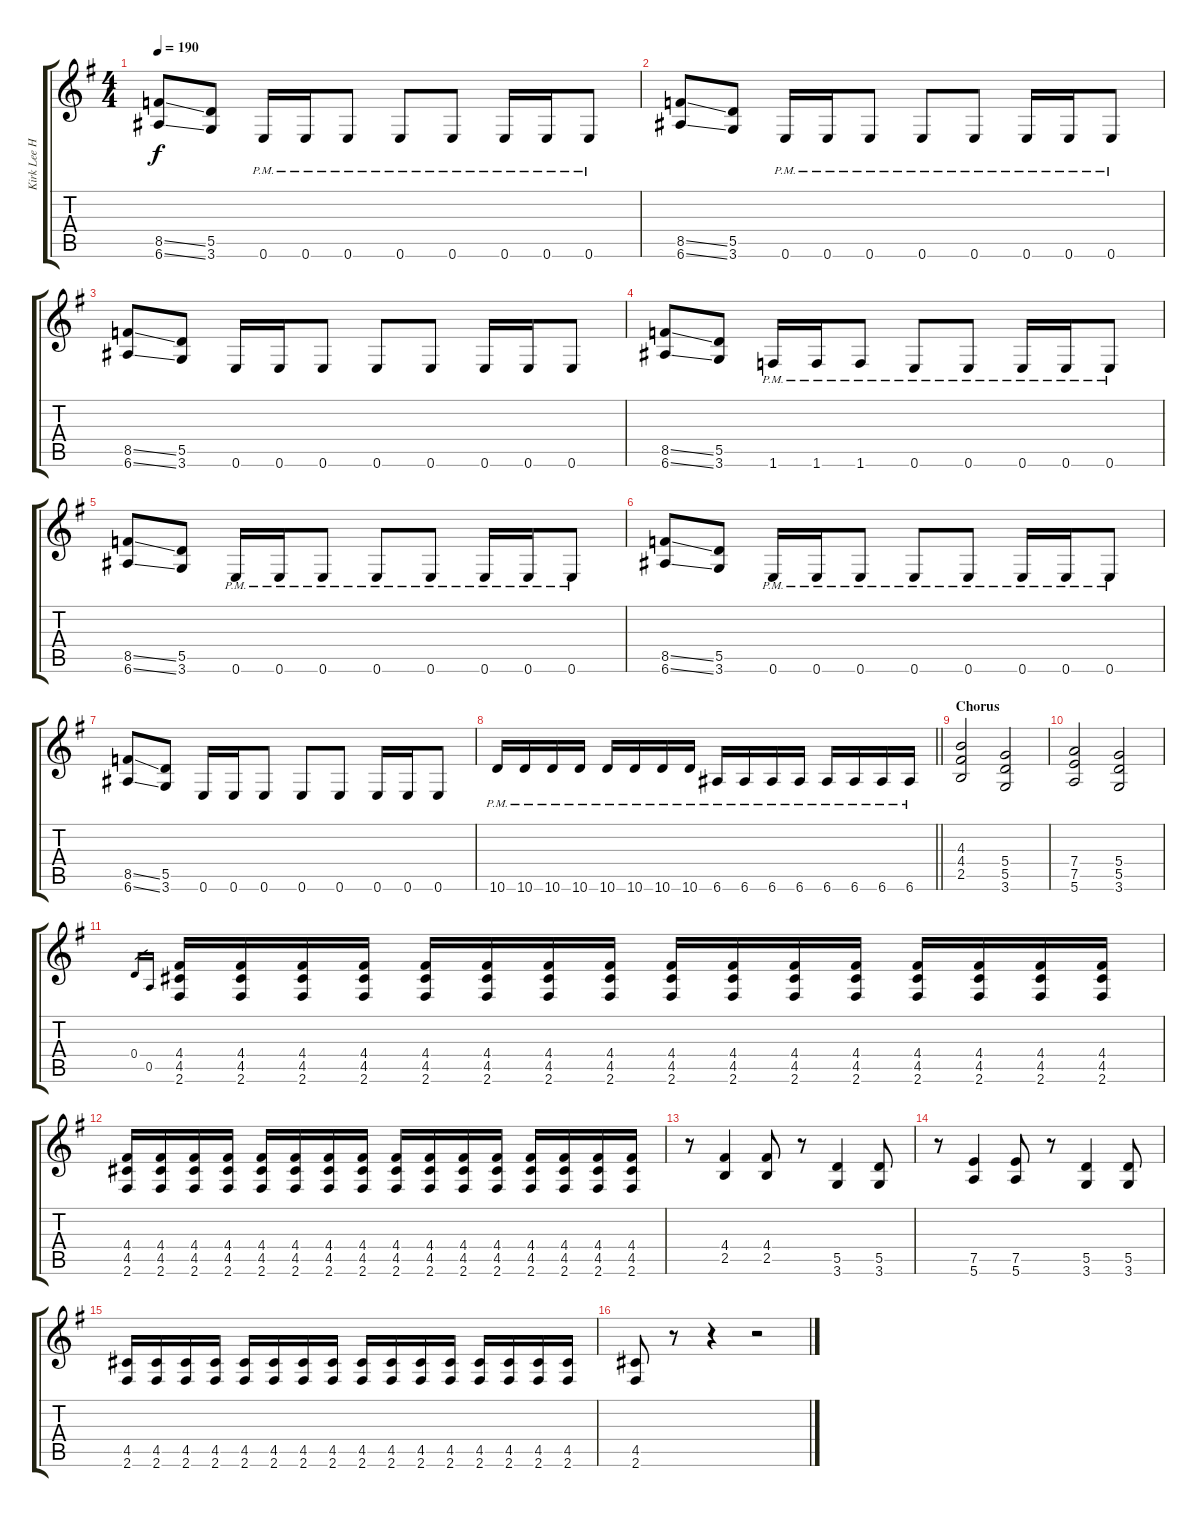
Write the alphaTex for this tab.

\track ("Kirk Lee Hammett - Lead Guitar" "Kirk Lee H") {instrument distortionguitar}
\staff {score tabs}
\tuning (E4 B3 G3 D3 A2 E2) {hide}
\ts (4 4)
\tempo 190
\clef g2
\ks eminor
(8.5{ss} 6.6{ss}).8{dy f} (5.5 3.6).8 0.6{pm}.16 0.6{pm}.16 0.6{pm}.8 0.6{pm}.8 0.6{pm}.8 0.6{pm}.16 0.6{pm}.16 0.6{pm}.8 |
(8.5{ss} 6.6{ss}).8 (5.5 3.6).8 0.6{pm}.16 0.6{pm}.16 0.6{pm}.8 0.6{pm}.8 0.6{pm}.8 0.6{pm}.16 0.6{pm}.16 0.6{pm}.8 |
(8.5{ss} 6.6{ss}).8 (5.5 3.6).8 0.6.16 0.6.16 0.6.8 0.6.8 0.6.8 0.6.16 0.6.16 0.6.8 |
(8.5{ss} 6.6{ss}).8 (5.5 3.6).8 1.6{pm}.16 1.6{pm}.16 1.6{pm}.8 0.6{pm}.8 0.6{pm}.8 0.6{pm}.16 0.6{pm}.16 0.6{pm}.8 |
(8.5{ss} 6.6{ss}).8 (5.5 3.6).8 0.6{pm}.16 0.6{pm}.16 0.6{pm}.8 0.6{pm}.8 0.6{pm}.8 0.6{pm}.16 0.6{pm}.16 0.6{pm}.8 |
(8.5{ss} 6.6{ss}).8 (5.5 3.6).8 0.6{pm}.16 0.6{pm}.16 0.6{pm}.8 0.6{pm}.8 0.6{pm}.8 0.6{pm}.16 0.6{pm}.16 0.6{pm}.8 |
(8.5{ss} 6.6{ss}).8 (5.5 3.6).8 0.6.16 0.6.16 0.6.8 0.6.8 0.6.8 0.6.16 0.6.16 0.6.8 |
\barLineRight lightlight
10.6{pm}.16 10.6{pm}.16 10.6{pm}.16 10.6{pm}.16 10.6{pm}.16 10.6{pm}.16 10.6{pm}.16 10.6{pm}.16 6.6{pm}.16 6.6{pm}.16 6.6{pm}.16 6.6{pm}.16 6.6{pm}.16 6.6{pm}.16 6.6{pm}.16 6.6{pm}.16 |
\section ("" "Chorus")
(4.3 4.4 2.5).2 (5.4 5.5 3.6).2 |
(7.4 7.5 5.6).2 (5.4 5.5 3.6).2 |
0.4.16{gr} 0.5.16{gr} (4.4 4.5 2.6).16 (4.4 4.5 2.6).16 (4.4 4.5 2.6).16 (4.4 4.5 2.6).16 (4.4 4.5 2.6).16 (4.4 4.5 2.6).16 (4.4 4.5 2.6).16 (4.4 4.5 2.6).16 (4.4 4.5 2.6).16 (4.4 4.5 2.6).16 (4.4 4.5 2.6).16 (4.4 4.5 2.6).16 (4.4 4.5 2.6).16 (4.4 4.5 2.6).16 (4.4 4.5 2.6).16 (4.4 4.5 2.6).16 |
(4.4 4.5 2.6).16 (4.4 4.5 2.6).16 (4.4 4.5 2.6).16 (4.4 4.5 2.6).16 (4.4 4.5 2.6).16 (4.4 4.5 2.6).16 (4.4 4.5 2.6).16 (4.4 4.5 2.6).16 (4.4 4.5 2.6).16 (4.4 4.5 2.6).16 (4.4 4.5 2.6).16 (4.4 4.5 2.6).16 (4.4 4.5 2.6).16 (4.4 4.5 2.6).16 (4.4 4.5 2.6).16 (4.4 4.5 2.6).16 |
r.8 (4.4 2.5).4 (4.4 2.5).8 r.8 (5.5 3.6).4 (5.5 3.6).8 |
r.8 (7.5 5.6).4 (7.5 5.6).8 r.8 (5.5 3.6).4 (5.5 3.6).8 |
(4.5 2.6).16 (4.5 2.6).16 (4.5 2.6).16 (4.5 2.6).16 (4.5 2.6).16 (4.5 2.6).16 (4.5 2.6).16 (4.5 2.6).16 (4.5 2.6).16 (4.5 2.6).16 (4.5 2.6).16 (4.5 2.6).16 (4.5 2.6).16 (4.5 2.6).16 (4.5 2.6).16 (4.5 2.6).16 |
(4.5 2.6).8 r.8 r.4 r.2
